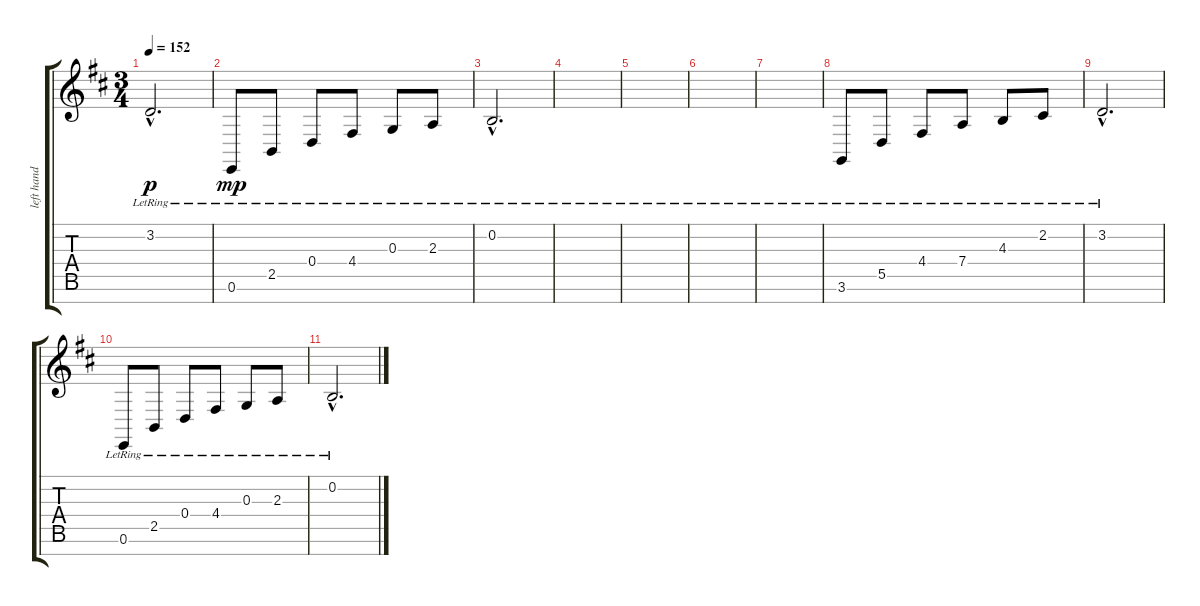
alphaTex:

\track ("left hand (lower)" "left hand ") {instrument acousticgrandpiano}
\staff {score tabs}
\tuning (E4 B3 G3 D3 A2 E2 B1) {hide}
\ts (3 4)
\tempo 152
\clef g2
\ks d
3.2{hac lr}.2{d dy p} |
0.6{lr}.8{dy mp} 2.5{lr}.8 0.4{lr}.8 4.4{lr}.8 0.3{lr}.8 2.3{lr}.8 |
0.2{hac lr}.2{d} |
|
|
|
|
3.6{lr}.8 5.5{lr}.8 4.4{lr}.8 7.4{lr}.8 4.3{lr}.8 2.2{lr}.8 |
3.2{hac lr}.2{d} |
0.6{lr}.8 2.5{lr}.8 0.4{lr}.8 4.4{lr}.8 0.3{lr}.8 2.3{lr}.8 |
0.2{hac lr}.2{d}
